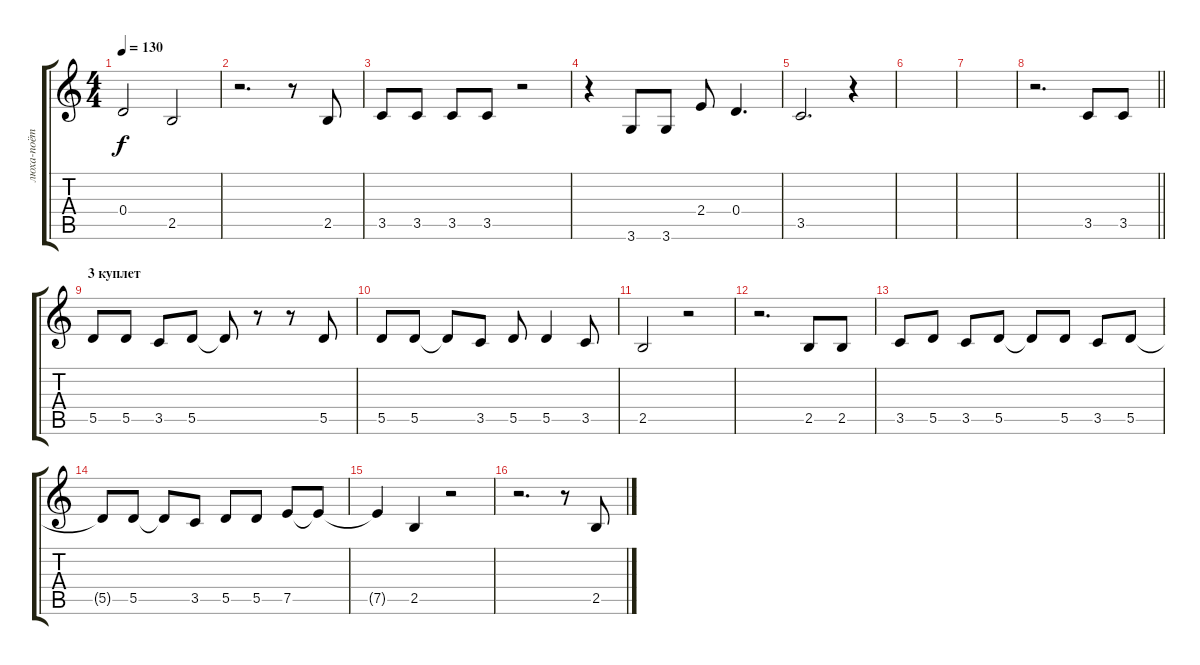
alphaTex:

\track ("люха-поёт" "люха-поёт") {instrument electricbasspick}
\staff {score tabs}
\tuning (E4 B3 G3 D3 A2 E2) {hide}
\ts (4 4)
\tempo 130
\clef g2
\ks c
0.4.2{dy f} 2.5.2 |
r.2{d} r.8 2.5.8 |
3.5.8 3.5.8 3.5.8 3.5.8 r.2 |
r.4 3.6.8 3.6.8 2.4.8 0.4.4{d} |
3.5.2{d} r.4 |
|
|
\barLineRight lightlight
r.2{d} 3.5.8 3.5.8 |
\section ("" "3 куплет")
5.5.8 5.5.8 3.5.8 5.5.8 5.5{t}.8 r.8 r.8 5.5.8 |
5.5.8 5.5.8 5.5{t}.8 3.5.8 5.5.8 5.5.4 3.5.8 |
2.5.2 r.2 |
r.2{d} 2.5.8 2.5.8 |
3.5.8 5.5.8 3.5.8 5.5.8 5.5{t}.8 5.5.8 3.5.8 5.5.8 |
5.5{t}.8 5.5.8 5.5{t}.8 3.5.8 5.5.8 5.5.8 7.5.8 7.5{t}.8 |
7.5{t}.4 2.5.4 r.2 |
r.2{d} r.8 2.5.8
